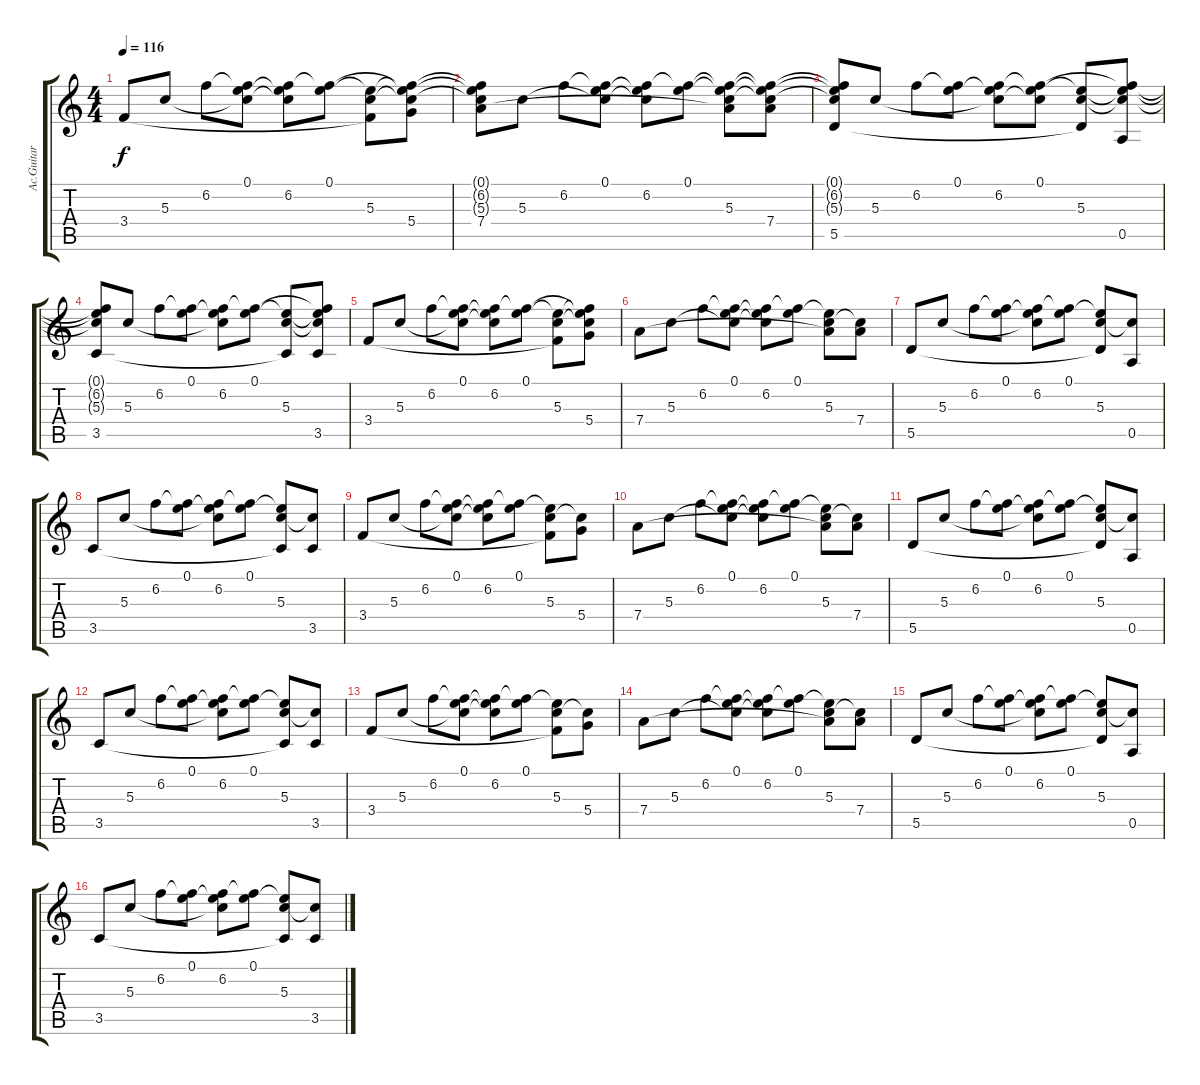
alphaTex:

\track ("Ac.Guitar" "Ac.Guitar") {instrument acousticguitarsteel}
\staff {score tabs}
\tuning (E4 B3 G3 D3 A2 E2) {hide}
\ts (4 4)
\tempo 116
\clef g2
\ks c
3.4.8{dy f instrument acousticguitarsteel} 5.3.8 6.2.8 (0.1 6.2{t} 5.3{t}).8 (0.1{t} 6.2 5.3{t}).8 (0.1 6.2{t}).8 (0.1{t} 5.3 3.4{t}).8 (0.1{t} 6.2{t} 5.3{t} 5.4).8 |
(0.1{t} 6.2{t} 5.3{t} 7.4).8 5.3.8 6.2.8 (0.1 6.2{t} 5.3{t}).8 (0.1{t} 6.2 5.3{t}).8 (0.1 6.2{t}).8 (0.1{t} 6.2{t} 5.3 7.4{t}).8 (0.1{t} 6.2{t} 5.3{t} 7.4).8 |
(0.1{t} 6.2{t} 5.3{t} 5.5).8 5.3.8 6.2.8 (0.1 6.2{t}).8 (0.1{t} 6.2 5.3{t}).8 (0.1 6.2{t} 5.3{t}).8 (0.1{t} 5.3 5.5{t}).8 (0.1{t} 6.2{t} 5.3{t} 0.5).8 |
(0.1{t} 6.2{t} 5.3{t} 3.5).8 5.3.8 6.2.8 (0.1 6.2{t}).8 (0.1{t} 6.2 5.3{t}).8 (0.1 6.2{t}).8 (0.1{t} 5.3 3.5{t}).8 (0.1{t} 6.2{t} 5.3{t} 3.5).8 |
3.4.8 5.3.8 6.2.8 (0.1 6.2{t} 5.3{t}).8 (0.1{t} 6.2 5.3{t}).8 (0.1 6.2{t}).8 (0.1{t} 5.3 3.4{t}).8 (0.1{t} 6.2{t} 5.3{t} 5.4).8 |
7.4.8 5.3.8 6.2.8 (0.1 6.2{t} 5.3{t}).8 (0.1{t} 6.2 5.3{t}).8 (0.1 6.2{t}).8 (0.1{t} 5.3 7.4{t}).8 (5.3{t} 7.4).8 |
5.5.8 5.3.8 6.2.8 (0.1 6.2{t}).8 (0.1{t} 6.2 5.3{t}).8 (0.1 6.2{t}).8 (0.1{t} 5.3 5.5{t}).8 (5.3{t} 0.5).8 |
3.5.8 5.3.8 6.2.8 (0.1 6.2{t}).8 (0.1{t} 6.2 5.3{t}).8 (0.1 6.2{t}).8 (0.1{t} 5.3 3.5{t}).8 (5.3{t} 3.5).8 |
3.4.8 5.3.8 6.2.8 (0.1 6.2{t} 5.3{t}).8 (0.1{t} 6.2 5.3{t}).8 (0.1 6.2{t}).8 (0.1{t} 5.3 3.4{t}).8 (5.3{t} 5.4).8 |
7.4.8 5.3.8 6.2.8 (0.1 6.2{t} 5.3{t}).8 (0.1{t} 6.2 5.3{t}).8 (0.1 6.2{t}).8 (0.1{t} 5.3 7.4{t}).8 (5.3{t} 7.4).8 |
5.5.8 5.3.8 6.2.8 (0.1 6.2{t}).8 (0.1{t} 6.2 5.3{t}).8 (0.1 6.2{t}).8 (0.1{t} 5.3 5.5{t}).8 (5.3{t} 0.5).8 |
3.5.8 5.3.8 6.2.8 (0.1 6.2{t}).8 (0.1{t} 6.2 5.3{t}).8 (0.1 6.2{t}).8 (0.1{t} 5.3 3.5{t}).8 (5.3{t} 3.5).8 |
3.4.8 5.3.8 6.2.8 (0.1 6.2{t} 5.3{t}).8 (0.1{t} 6.2 5.3{t}).8 (0.1 6.2{t}).8 (0.1{t} 5.3 3.4{t}).8 (5.3{t} 5.4).8 |
7.4.8 5.3.8 6.2.8 (0.1 6.2{t} 5.3{t}).8 (0.1{t} 6.2 5.3{t}).8 (0.1 6.2{t}).8 (0.1{t} 5.3 7.4{t}).8 (5.3{t} 7.4).8 |
5.5.8 5.3.8 6.2.8 (0.1 6.2{t}).8 (0.1{t} 6.2 5.3{t}).8 (0.1 6.2{t}).8 (0.1{t} 5.3 5.5{t}).8 (5.3{t} 0.5).8 |
3.5.8 5.3.8 6.2.8 (0.1 6.2{t}).8 (0.1{t} 6.2 5.3{t}).8 (0.1 6.2{t}).8 (0.1{t} 5.3 3.5{t}).8 (5.3{t} 3.5).8
